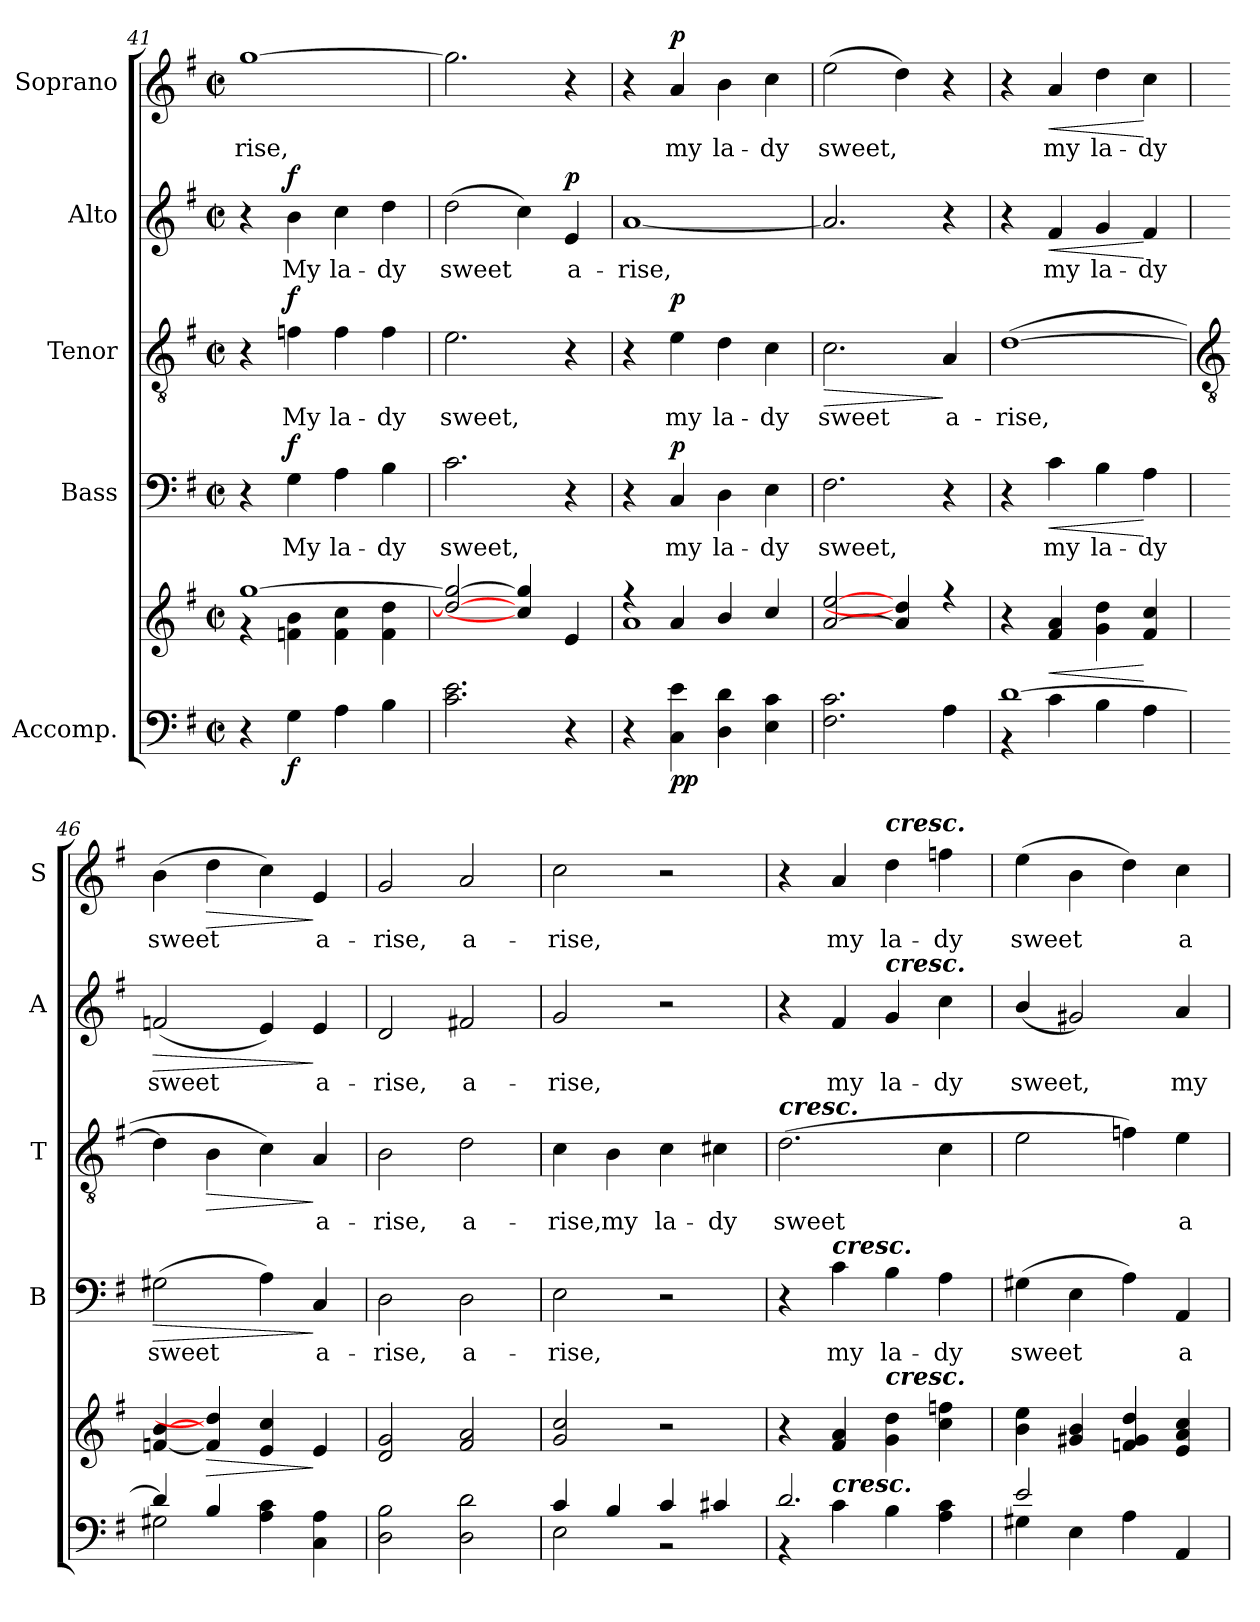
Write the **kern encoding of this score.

**kern	**kern	**dynam	**kern	**text	**dynam	**kern	**text	**dynam	**kern	**text	**dynam	**kern	**text	**dynam
*part5	*part5	*part5	*part4	*part4	*part4	*part3	*part3	*part3	*part2	*part2	*part2	*part1	*part1	*part1
*staff6	*staff5	*staff5/6	*staff4	*staff4	*staff4	*staff3	*staff3	*staff3	*staff2	*staff2	*staff2	*staff1	*staff1	*staff1
*I"Accomp.	*	*	*I"Bass	*	*	*I"Tenor	*	*	*I"Alto	*	*	*I"Soprano	*	*
*	*	*	*I'B	*	*	*I'T	*	*	*I'A	*	*	*I'S	*	*
*clefF4	*clefG2	*	*clefF4	*	*	*clefGv2	*	*	*clefG2	*	*	*clefG2	*	*
*k[f#]	*k[f#]	*	*k[f#]	*	*	*k[f#]	*	*	*k[f#]	*	*	*k[f#]	*	*
*G:	*G:	*	*G:	*	*	*G:	*	*	*G:	*	*	*G:	*	*
*M2/2	*M2/2	*	*M2/2	*	*	*M2/2	*	*	*M2/2	*	*	*M2/2	*	*
*met(c|)	*met(c|)	*	*met(c|)	*	*	*met(c|)	*	*	*met(c|)	*	*	*met(c|)	*	*
=41	=41	=41	=41	=41	=41	=41	=41	=41	=41	=41	=41	=41	=41	=41
*	*^	*	*	*	*	*	*	*	*	*	*	*	*	*
!	!	!	!	!	!	!	!	!	!	!	!	!	!	!LO:LY:b	!
4r	[1gg	4r	.	4r	.	.	4r	.	.	4r	.	.	[1gg	-rise,	.
!	!	!	!LO:DY:b=2	!	!LO:LY:b	!LO:DY:b	!	!LO:LY:b	!LO:DY:b	!	!LO:LY:b	!LO:DY:b	!	!	!
4G	.	4fn\ 4b\	f	4G	My	f	4fn	My	f	4b	My	f	.	.	.
!	!	!	!	!	!LO:LY:b	!	!	!LO:LY:b	!	!	!LO:LY:b	!	!	!	!
4A	.	4f\ 4cc\	.	4A	la-	.	4f	la-	.	4cc	la-	.	.	.	.
!	!	!	!	!	!LO:LY:b	!	!	!LO:LY:b	!	!	!LO:LY:b	!	!	!	!
4B	.	4f\ 4dd\	.	4B	-dy	.	4f	-dy	.	4dd	-dy	.	.	.	.
=42	=42	=42	=42	=42	=42	=42	=42	=42	=42	=42	=42	=42	=42	=42	=42
!	!	!	!	!	!LO:LY:b	!	!	!LO:LY:b	!	!	!LO:LY:b	!	!	!	!
2.c 2.e	2dd_ 2gg_	1ryy	.	2.c	sweet,	.	2.e	sweet,	.	(>2dd	sweet	.	2.gg]	.	.
.	4cc] 4gg]	.	.	.	.	.	.	.	.	4cc)	.	.	.	.	.
!	!	!	!	!	!	!	!	!	!	!	!LO:LY:b	!LO:DY:b	!	!	!
4r	4e	.	.	4r	.	.	4r	.	.	4e	a-	p	4r	.	.
=43	=43	=43	=43	=43	=43	=43	=43	=43	=43	=43	=43	=43	=43	=43	=43
!	!	!	!	!	!	!	!	!	!	!	!LO:LY:b	!	!	!	!
4r	4r	1a\	.	4r	.	.	4r	.	.	[1a	-rise,	.	4r	.	.
!	!	!	!LO:DY:b=2	!	!LO:LY:b	!	!	!LO:LY:b	!	!	!	!	!	!LO:LY:b	!
!	!	!	!LO:DY:n=1:b	!	!	!LO:DY:b	!	!	!LO:DY:b	!	!	!	!	!	!LO:DY:b
4C 4e	4a	.	p p	4C	my	p	4e	my	p	.	.	.	4a	my	p
!	!	!	!	!	!LO:LY:b	!	!	!LO:LY:b	!	!	!	!	!	!LO:LY:b	!
4D 4d	4b/	.	.	4D	la-	.	4d	la-	.	.	.	.	4b	la-	.
!	!	!	!	!	!LO:LY:b	!	!	!LO:LY:b	!	!	!	!	!	!LO:LY:b	!
4E 4c	4cc/	.	.	4E	-dy	.	4c	-dy	.	.	.	.	4cc	-dy	.
=44	=44	=44	=44	=44	=44	=44	=44	=44	=44	=44	=44	=44	=44	=44	=44
!	!	!	!	!	!LO:LY:b	!	!	!LO:LY:b	!LO:HP:b	!	!	!	!	!LO:LY:b	!
2.F# 2.c	[2a [2ee	1ryy	.	2.F#	sweet,	.	2.c	sweet	>	2.a]	.	.	(>2ee	sweet,	.
.	4a] 4dd]	.	.	.	.	.	.	.	.	.	.	.	4dd)	.	.
!	!	!	!	!	!	!	!	!LO:LY:b	!	!	!	!	!	!	!
4A	4r	.	.	4r	.	.	4A	a-	]	4r	.	.	4r	.	.
*	*v	*v	*	*	*	*	*	*	*	*	*	*	*	*	*
=45	=45	=45	=45	=45	=45	=45	=45	=45	=45	=45	=45	=45	=45	=45
*^	*	*	*	*	*	*	*	*	*	*	*	*	*	*
!	!	!	!	!	!	!	!	!LO:LY:b	!	!	!	!	!	!	!
[1d\	4r	4r	.	4r	.	.	(>[1d	-rise,	.	4r	.	.	4r	.	.
!	!	!	!LO:HP:b	!	!LO:LY:b	!LO:HP:b	!	!	!	!	!LO:LY:b	!LO:HP:b	!	!LO:LY:b	!LO:HP:b
.	4c	4f# 4a	<	4c	my	<	.	.	.	4f#	my	<	4a	my	<
!	!	!	!	!	!LO:LY:b	!	!	!	!	!	!LO:LY:b	!	!	!LO:LY:b	!
.	4B	4g 4dd	.	4B	la-	.	.	.	.	4g	la-	.	4dd	la-	.
!	!	!	!	!	!LO:LY:b	!	!	!	!	!	!LO:LY:b	!	!	!LO:LY:b	!
.	4A	4f# 4cc	[	4A	-dy	[	.	.	.	4f#	-dy	[	4cc	-dy	[
!!LO:LB:g=z
=46	=46	=46	=46	=46	=46	=46	=46	=46	=46	=46	=46	=46	=46	=46	=46
*	*	*	*	*	*	*	*clefGv2	*	*	*	*	*	*	*	*
*	*	*^	*	*	*	*	*	*	*	*	*	*	*	*	*
!	!	!	!	!	!	!LO:LY:b	!LO:HP:b	!	!	!	!	!LO:LY:b	!LO:HP:b	!	!LO:LY:b	!
4d/]	2G#X\	[4fn [4b	2ryy	.	(>2G#X	sweet	>	4d]	.	.	(<2fn	sweet	>	(>4b	sweet	.
!	!	!	!	!LO:HP:b	!	!	!	!	!	!LO:HP:b	!	!	!	!	!	!LO:HP:b
4B/	.	4f] 4dd]	.	>	.	.	.	4B	.	>	.	.	.	4dd	.	>
2ryy	4A 4c	4e 4cc	2ryy	.	4A)	.	.	4c)	.	.	4e)	.	.	4cc)	.	.
!	!	!	!	!	!	!LO:LY:b	!	!	!LO:LY:b	!	!	!LO:LY:b	!	!	!LO:LY:b	!
.	4C 4A	4e	.	]	4C	a-	]	4A	a-	]	4e	a-	]	4e	a-	]
=47	=47	=47	=47	=47	=47	=47	=47	=47	=47	=47	=47	=47	=47	=47	=47	=47
!	!	!	!	!	!	!LO:LY:b	!	!	!LO:LY:b	!	!	!LO:LY:b	!	!	!LO:LY:b	!
*v	*v	*	*	*	*	*	*	*	*	*	*	*	*	*	*	*
2D 2B	2d 2g	1ryy	.	2D	-rise,	.	2B	-rise,	.	2d	-rise,	.	2g	-rise,	.
!	!	!	!	!	!LO:LY:b	!	!	!LO:LY:b	!	!	!LO:LY:b	!	!	!LO:LY:b	!
2D 2d	2f# 2a	.	.	2D	a-	.	2d	a-	.	2f#X	a-	.	2a	a-	.
*	*v	*v	*	*	*	*	*	*	*	*	*	*	*	*	*
=48	=48	=48	=48	=48	=48	=48	=48	=48	=48	=48	=48	=48	=48	=48
*^	*	*	*	*	*	*	*	*	*	*	*	*	*	*
!	!	!	!	!	!LO:LY:b	!	!	!LO:LY:b	!	!	!LO:LY:b	!	!	!LO:LY:b	!
4c/	2E	2g 2cc	.	2E	-rise,	.	4c	-rise,	.	2g	-rise,	.	2cc	-rise,	.
!	!	!	!	!	!	!	!	!LO:LY:b	!	!	!	!	!	!	!
4B/	.	.	.	.	.	.	4B	my	.	.	.	.	.	.	.
!	!	!	!	!	!	!	!	!LO:LY:b	!	!	!	!	!	!	!
4c/	2r	2r	.	2r	.	.	4c	la-	.	2r	.	.	2r	.	.
!	!	!	!	!	!	!	!	!LO:LY:b	!	!	!	!	!	!	!
4c#X/	.	.	.	.	.	.	4c#X	-dy	.	.	.	.	.	.	.
=49	=49	=49	=49	=49	=49	=49	=49	=49	=49	=49	=49	=49	=49	=49	=49
*	*	*^	*	*	*	*	*	*	*	*	*	*	*	*	*
!	!	!	!	!	!	!	!	!LO:TX:a:Bi:t=cresc.	!	!	!	!	!	!	!	!
!	!	!	!	!	!	!	!	!	!LO:LY:b	!	!	!	!	!	!	!
2.d/	4r	4r	2.ryy	.	4r	.	.	(>2.d	sweet	.	4r	.	.	4r	.	.
!	!	!	!	!	!LO:TX:a:Bi:t=cresc.	!	!	!	!	!	!	!	!	!	!	!
!	!LO:TX:a:Bi:t=cresc.	!	!	!	!	!	!	!	!	!	!	!	!	!	!	!
!	!	!	!	!	!	!LO:LY:b	!	!	!	!	!	!LO:LY:b	!	!	!LO:LY:b	!
.	4c	4f# 4a	.	.	4c	my	.	.	.	.	4f#	my	.	4a	my	.
!	!	!	!	!	!	!	!	!	!	!	!	!	!	!LO:TX:a:Bi:t=cresc.	!	!
!	!	!	!	!	!	!	!	!	!	!	!LO:TX:a:Bi:t=cresc.	!	!	!	!	!
!	!	!LO:TX:a:Bi:t=cresc.	!	!	!	!	!	!	!	!	!	!	!	!	!	!
!	!	!	!	!	!	!LO:LY:b	!	!	!	!	!	!LO:LY:b	!	!	!LO:LY:b	!
.	4B	4g 4dd	.	.	4B	la-	.	.	.	.	4g	la-	.	4dd	la-	.
!	!	!	!	!	!	!LO:LY:b	!	!	!	!	!	!LO:LY:b	!	!	!LO:LY:b	!
4ryy	4A 4c	4cc 4ffn	4ryy	.	4A	-dy	.	4c	.	.	4cc	-dy	.	4ffn	-dy	.
=50	=50	=50	=50	=50	=50	=50	=50	=50	=50	=50	=50	=50	=50	=50	=50	=50
!	!	!	!	!	!	!LO:LY:b	!	!	!	!	!	!LO:LY:b	!	!	!LO:LY:b	!
2e/	4G#X	4b 4ee	2ryy	.	(>4G#X	sweet	.	2e	.	.	(<4b/	sweet,	.	(>4ee	sweet	.
.	4E	4g#X 4b	.	.	4E	.	.	.	.	.	2g#X)	.	.	4b	.	.
2ryy	4A	4fn 4g# 4dd	2ryy	.	4A)	.	.	4fn)	.	.	.	.	.	4dd)	.	.
!	!	!	!	!	!	!LO:LY:b	!	!	!LO:LY:b	!	!	!LO:LY:b	!	!	!LO:LY:b	!
.	4AA	4e 4a 4cc	.	.	4AA	a-	.	4e	a-	.	4a	my	.	4cc	a-	.
*v	*v	*	*	*	*	*	*	*	*	*	*	*	*	*	*	*
*	*v	*v	*	*	*	*	*	*	*	*	*	*	*	*	*
=	=	=	=	=	=	=	=	=	=	=	=	=	=	=
*-	*-	*-	*-	*-	*-	*-	*-	*-	*-	*-	*-	*-	*-	*-
